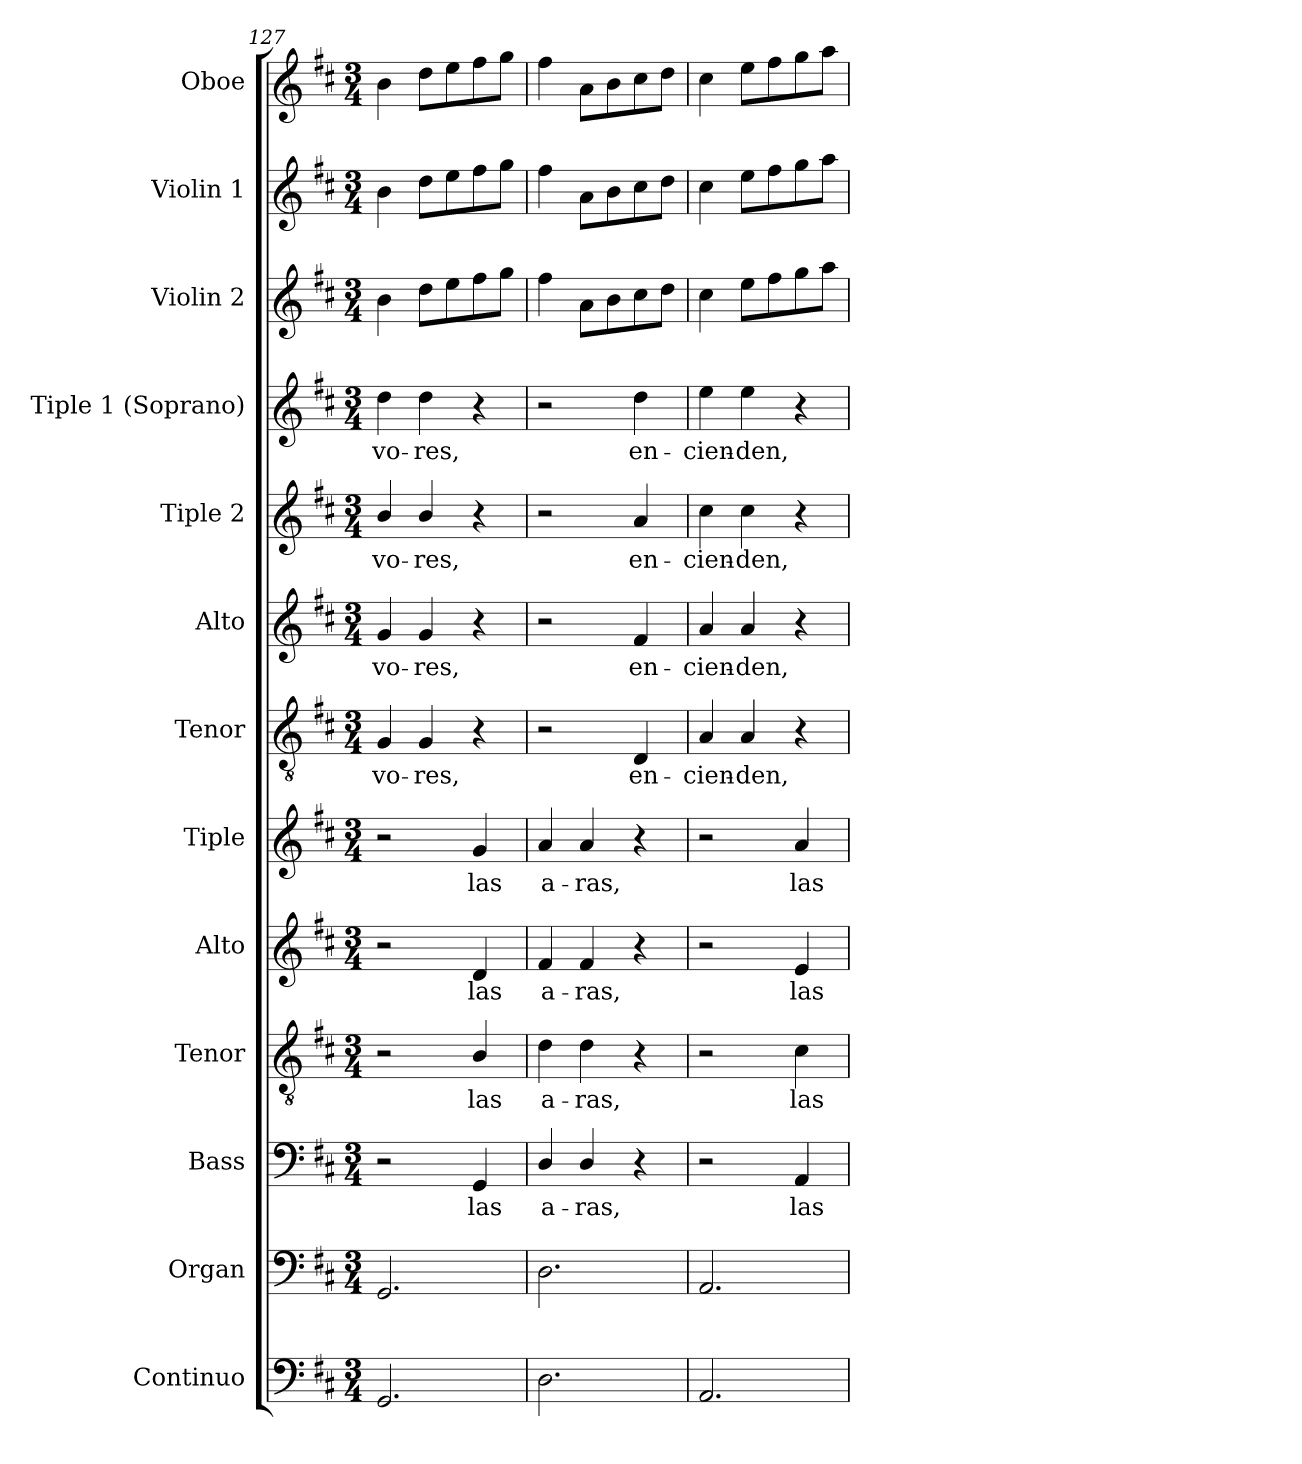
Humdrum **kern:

**kern	**kern	**kern	**text	**kern	**text	**kern	**text	**kern	**text	**kern	**text	**kern	**text	**kern	**text	**kern	**text	**kern	**kern	**kern
*part13	*part12	*part11	*part11	*part10	*part10	*part9	*part9	*part8	*part8	*part7	*part7	*part6	*part6	*part5	*part5	*part4	*part4	*part3	*part2	*part1
*staff13	*staff12	*staff11	*staff11	*staff10	*staff10	*staff9	*staff9	*staff8	*staff8	*staff7	*staff7	*staff6	*staff6	*staff5	*staff5	*staff4	*staff4	*staff3	*staff2	*staff1
*I"Continuo	*I"Organ	*I"Bass	*	*I"Tenor	*	*I"Alto	*	*I"Tiple	*	*I"Tenor	*	*I"Alto	*	*I"Tiple 2	*	*I"Tiple 1 (Soprano)	*	*I"Violin 2	*I"Violin 1	*I"Oboe
*I'Cont.	*I'Org.	*I'B.	*	*I'T.	*	*I'A.	*	*	*	*I'T.	*	*I'A.	*	*	*	*I'S1.	*	*I'Vln. 2	*I'Vln. 1	*I'Ob.
*clefF4	*clefF4	*clefF4	*	*clefGv2	*	*clefG2	*	*clefG2	*	*clefGv2	*	*clefG2	*	*clefG2	*	*clefG2	*	*clefG2	*clefG2	*clefG2
*	*	*	*	*ITrd7c12	*	*	*	*	*	*ITrd7c12	*	*	*	*	*	*	*	*	*	*
*k[f#c#]	*k[f#c#]	*k[f#c#]	*	*k[f#c#]	*	*k[f#c#]	*	*k[f#c#]	*	*k[f#c#]	*	*k[f#c#]	*	*k[f#c#]	*	*k[f#c#]	*	*k[f#c#]	*k[f#c#]	*k[f#c#]
*D:	*D:	*D:	*	*D:	*	*D:	*	*D:	*	*D:	*	*D:	*	*D:	*	*D:	*	*D:	*D:	*D:
*M3/4	*M3/4	*M3/4	*	*M3/4	*	*M3/4	*	*M3/4	*	*M3/4	*	*M3/4	*	*M3/4	*	*M3/4	*	*M3/4	*M3/4	*M3/4
=127	=127	=127	=127	=127	=127	=127	=127	=127	=127	=127	=127	=127	=127	=127	=127	=127	=127	=127	=127	=127
!	!	!	!	!	!	!	!	!	!	!	!LO:LY:b:color=#000000	!	!	!	!	!	!	!	!	!
!	!	!	!	!	!	!	!	!	!	!	!	!	!LO:LY:b:color=#000000	!	!	!	!	!	!	!
!	!	!	!	!	!	!	!	!	!	!	!	!	!	!	!LO:LY:b:color=#000000	!	!	!	!	!
!	!	!	!	!	!	!	!	!	!	!	!	!	!	!	!	!	!LO:LY:b:color=#000000	!	!	!
2.GGi/	2.GGi/	2r	.	2r	.	2r	.	2r	.	4GGi/	-vo-	4gi/	-vo-	4bi/	-vo-	4ddi\	-vo-	4bi\	4bi\	4bi\
!	!	!	!	!	!	!	!	!	!	!	!LO:LY:b:color=#000000	!	!	!	!	!	!	!	!	!
!	!	!	!	!	!	!	!	!	!	!	!	!	!LO:LY:b:color=#000000	!	!	!	!	!	!	!
!	!	!	!	!	!	!	!	!	!	!	!	!	!	!	!LO:LY:b:color=#000000	!	!	!	!	!
!	!	!	!	!	!	!	!	!	!	!	!	!	!	!	!	!	!LO:LY:b:color=#000000	!	!	!
.	.	.	.	.	.	.	.	.	.	4GGi/	-res,	4gi/	-res,	4bi/	-res,	4ddi\	-res,	8ddi\L	8ddi\L	8ddi\L
.	.	.	.	.	.	.	.	.	.	.	.	.	.	.	.	.	.	8eei\	8eei\	8eei\
!	!	!	!LO:LY:b:color=#000000	!	!	!	!	!	!	!	!	!	!	!	!	!	!	!	!	!
!	!	!	!	!	!LO:LY:b:color=#000000	!	!	!	!	!	!	!	!	!	!	!	!	!	!	!
!	!	!	!	!	!	!	!LO:LY:b:color=#000000	!	!	!	!	!	!	!	!	!	!	!	!	!
!	!	!	!	!	!	!	!	!	!LO:LY:b:color=#000000	!	!	!	!	!	!	!	!	!	!	!
.	.	4GGi/	las	4BBi/	las	4di/	las	4gi/	las	4r	.	4r	.	4r	.	4r	.	8ff#i\	8ff#i\	8ff#i\
.	.	.	.	.	.	.	.	.	.	.	.	.	.	.	.	.	.	8ggi\J	8ggi\J	8ggi\J
!!LO:PB:g=z
=128	=128	=128	=128	=128	=128	=128	=128	=128	=128	=128	=128	=128	=128	=128	=128	=128	=128	=128	=128	=128
!	!	!	!LO:LY:b:color=#000000	!	!	!	!	!	!	!	!	!	!	!	!	!	!	!	!	!
!	!	!	!	!	!LO:LY:b:color=#000000	!	!	!	!	!	!	!	!	!	!	!	!	!	!	!
!	!	!	!	!	!	!	!LO:LY:b:color=#000000	!	!	!	!	!	!	!	!	!	!	!	!	!
!	!	!	!	!	!	!	!	!	!LO:LY:b:color=#000000	!	!	!	!	!	!	!	!	!	!	!
2.Di\	2.Di\	4Di/	a-	4Di\	a-	4f#i/	a-	4ai/	a-	2r	.	2r	.	2r	.	2r	.	4ff#i\	4ff#i\	4ff#i\
!	!	!	!LO:LY:b:color=#000000	!	!	!	!	!	!	!	!	!	!	!	!	!	!	!	!	!
!	!	!	!	!	!LO:LY:b:color=#000000	!	!	!	!	!	!	!	!	!	!	!	!	!	!	!
!	!	!	!	!	!	!	!LO:LY:b:color=#000000	!	!	!	!	!	!	!	!	!	!	!	!	!
!	!	!	!	!	!	!	!	!	!LO:LY:b:color=#000000	!	!	!	!	!	!	!	!	!	!	!
.	.	4Di/	-ras,	4Di\	-ras,	4f#i/	-ras,	4ai/	-ras,	.	.	.	.	.	.	.	.	8ai\L	8ai\L	8ai\L
.	.	.	.	.	.	.	.	.	.	.	.	.	.	.	.	.	.	8bi\	8bi\	8bi\
!	!	!	!	!	!	!	!	!	!	!	!LO:LY:b:color=#000000	!	!	!	!	!	!	!	!	!
!	!	!	!	!	!	!	!	!	!	!	!	!	!LO:LY:b:color=#000000	!	!	!	!	!	!	!
!	!	!	!	!	!	!	!	!	!	!	!	!	!	!	!LO:LY:b:color=#000000	!	!	!	!	!
!	!	!	!	!	!	!	!	!	!	!	!	!	!	!	!	!	!LO:LY:b:color=#000000	!	!	!
.	.	4r	.	4r	.	4r	.	4r	.	4DDi/	en-	4f#i/	en-	4ai/	en-	4ddi\	en-	8cc#i\	8cc#i\	8cc#i\
.	.	.	.	.	.	.	.	.	.	.	.	.	.	.	.	.	.	8ddi\J	8ddi\J	8ddi\J
=129	=129	=129	=129	=129	=129	=129	=129	=129	=129	=129	=129	=129	=129	=129	=129	=129	=129	=129	=129	=129
!	!	!	!	!	!	!	!	!	!	!	!LO:LY:b:color=#000000	!	!	!	!	!	!	!	!	!
!	!	!	!	!	!	!	!	!	!	!	!	!	!LO:LY:b:color=#000000	!	!	!	!	!	!	!
!	!	!	!	!	!	!	!	!	!	!	!	!	!	!	!LO:LY:b:color=#000000	!	!	!	!	!
!	!	!	!	!	!	!	!	!	!	!	!	!	!	!	!	!	!LO:LY:b:color=#000000	!	!	!
2.AAi/	2.AAi/	2r	.	2r	.	2r	.	2r	.	4AAi/	-cien-	4ai/	-cien-	4cc#i\	-cien-	4eei\	-cien-	4cc#i\	4cc#i\	4cc#i\
!	!	!	!	!	!	!	!	!	!	!	!LO:LY:b:color=#000000	!	!	!	!	!	!	!	!	!
!	!	!	!	!	!	!	!	!	!	!	!	!	!LO:LY:b:color=#000000	!	!	!	!	!	!	!
!	!	!	!	!	!	!	!	!	!	!	!	!	!	!	!LO:LY:b:color=#000000	!	!	!	!	!
!	!	!	!	!	!	!	!	!	!	!	!	!	!	!	!	!	!LO:LY:b:color=#000000	!	!	!
.	.	.	.	.	.	.	.	.	.	4AAi/	-den,	4ai/	-den,	4cc#i\	-den,	4eei\	-den,	8eei\L	8eei\L	8eei\L
.	.	.	.	.	.	.	.	.	.	.	.	.	.	.	.	.	.	8ff#i\	8ff#i\	8ff#i\
!	!	!	!LO:LY:b:color=#000000	!	!	!	!	!	!	!	!	!	!	!	!	!	!	!	!	!
!	!	!	!	!	!LO:LY:b:color=#000000	!	!	!	!	!	!	!	!	!	!	!	!	!	!	!
!	!	!	!	!	!	!	!LO:LY:b:color=#000000	!	!	!	!	!	!	!	!	!	!	!	!	!
!	!	!	!	!	!	!	!	!	!LO:LY:b:color=#000000	!	!	!	!	!	!	!	!	!	!	!
.	.	4AAi/	las	4C#i\	las	4ei/	las	4ai/	las	4r	.	4r	.	4r	.	4r	.	8ggi\	8ggi\	8ggi\
.	.	.	.	.	.	.	.	.	.	.	.	.	.	.	.	.	.	8aai\J	8aai\J	8aai\J
=	=	=	=	=	=	=	=	=	=	=	=	=	=	=	=	=	=	=	=	=
*-	*-	*-	*-	*-	*-	*-	*-	*-	*-	*-	*-	*-	*-	*-	*-	*-	*-	*-	*-	*-
